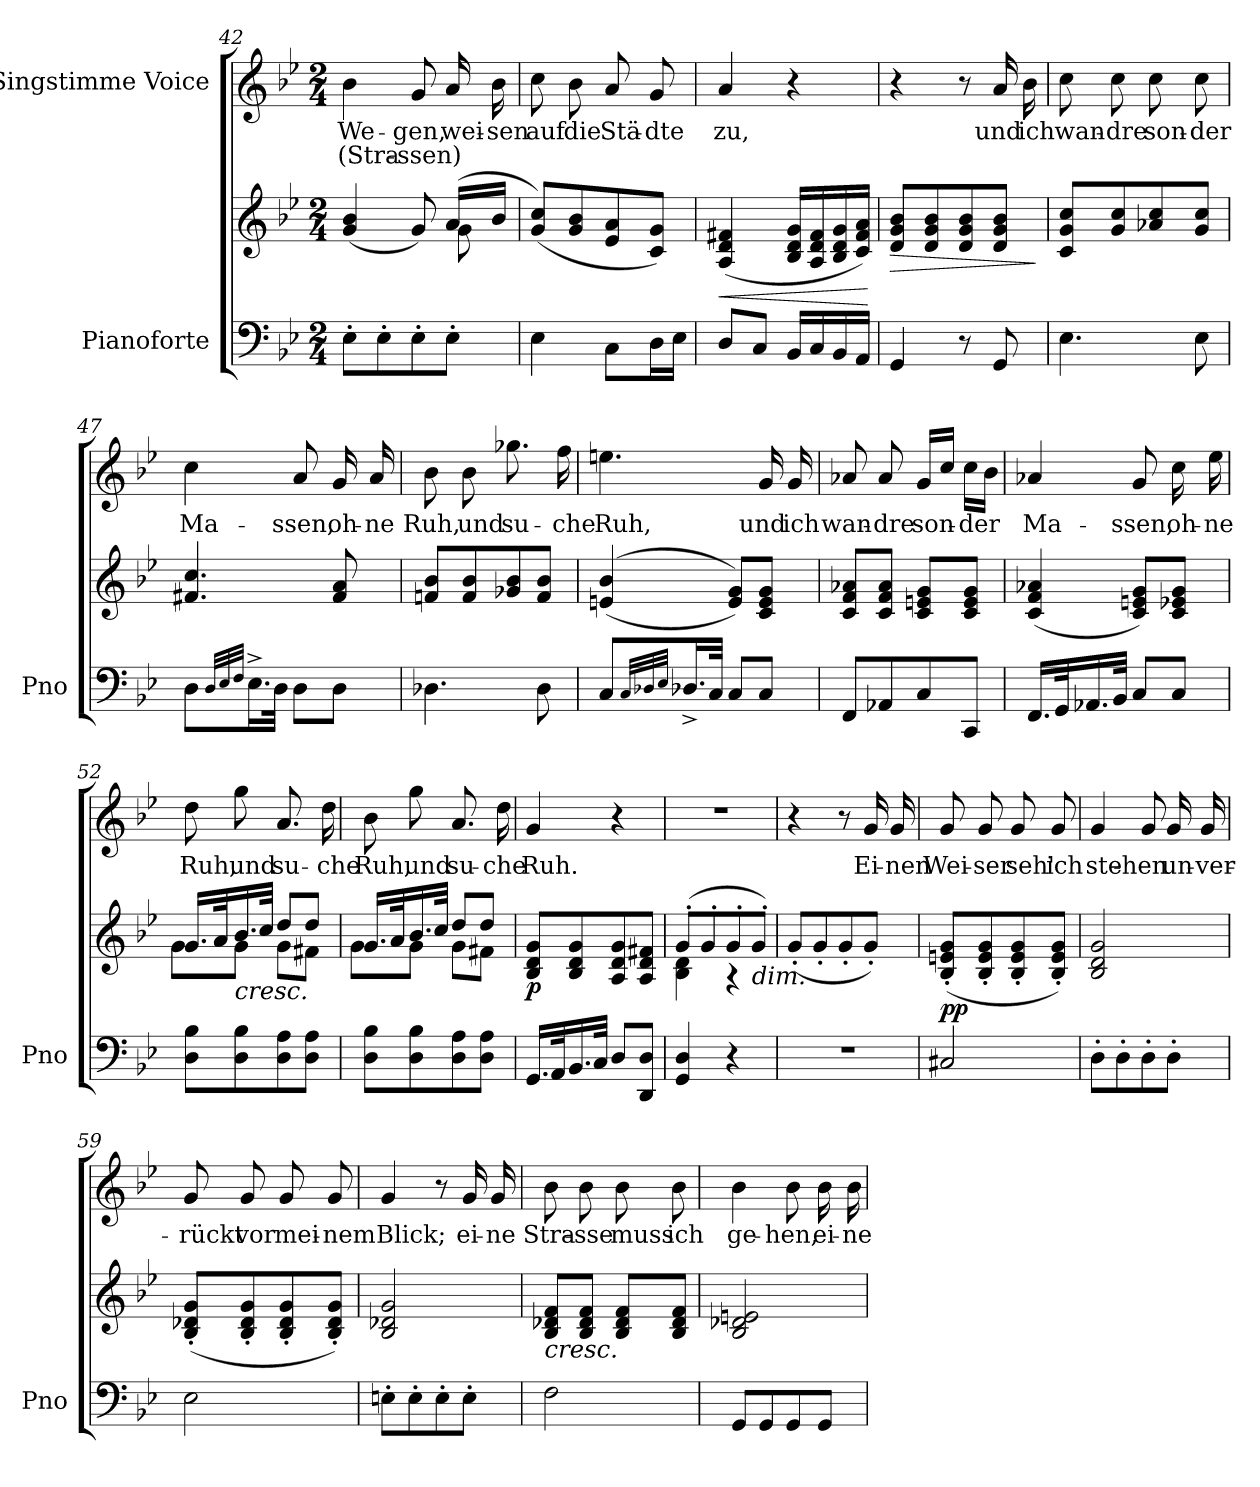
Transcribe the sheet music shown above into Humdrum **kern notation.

**kern	**kern	**dynam	**kern	**text	**text
*part2	*part2	*part2	*part1	*part1	*part1
*staff3	*staff2	*staff2/3	*staff1	*staff1	*staff1
*I"Pianoforte	*	*	*I"Singstimme Voice	*	*
*I'Pno	*	*	*	*	*
*clefF4	*clefG2	*	*clefG2	*	*
*k[b-e-]	*k[b-e-]	*	*k[b-e-]	*	*
*M2/4	*M2/4	*	*M2/4	*	*
=42	=42	=42	=42	=42	=42
*	*^	*	*	*	*
!	!	!	!	!	!LO:LY:b	!LO:LY:b
8E-'\L	(<4g/ 4b-/	4.ryy	.	4b-\	We-	(Stra-
8E-'\	.	.	.	.	.	.
!	!	!	!	!	!LO:LY:b	!LO:LY:b
8E-'\	8g/)	.	.	8g/	-gen,	-ssen)
!	!	!	!	!	!LO:LY:b	!
8E-'\J	(>16a/LL	8g\	.	16a/	wei-	.
!	!	!	!	!	!LO:LY:b	!
.	16b-/JJ	.	.	16b-\	-sen	.
*	*v	*v	*	*	*	*
=43	=43	=43	=43	=43	=43
!	!	!	!	!LO:LY:b	!
4E-\	(<8g/ 8cc/L)	.	8cc\	auf	.
!	!	!	!	!LO:LY:b	!
.	8g/ 8b-/	.	8b-\	die	.
!	!	!	!	!LO:LY:b	!
8C\L	8e-/ 8a/	.	8a/	Stä-	.
!	!	!	!	!LO:LY:b	!
16D\L	8c/ 8g/J)	.	8g/	-dte	.
16E-\JJ	.	.	.	.	.
=44	=44	=44	=44	=44	=44
!	!	!LO:HP:b	!	!LO:LY:b	!
8D/L	(<4A/ 4d/ 4f#X/	<	4a/	zu,	.
8C/J	.	.	.	.	.
16BB-/LL	16B-/ 16d/ 16g/LL	.	4r	.	.
16C/	16A/ 16d/ 16f#/	.	.	.	.
16BB-/	16B-/ 16d/ 16g/	.	.	.	.
16AA/JJ	16c/ 16f#/ 16a/JJ)	.	.	.	.
.	.	[	.	.	.
=45	=45	=45	=45	=45	=45
!	!	!LO:HP:b	!	!	!
4GG/	8d/ 8g/ 8b-/L	>	4r	.	.
.	8d/ 8g/ 8b-/	.	.	.	.
8r	8d/ 8g/ 8b-/	.	8r	.	.
!	!	!	!	!LO:LY:b	!
8GG/	8d/ 8g/ 8b-/J	.	16a/	und	.
!	!	!	!	!LO:LY:b	!
.	.	.	16b-\	ich	.
.	.	]	.	.	.
=46	=46	=46	=46	=46	=46
!	!	!	!	!LO:LY:b	!
4.E-\	8c/ 8g/ 8cc/L	.	8cc\	wan-	.
!	!	!	!	!LO:LY:b	!
.	8g/ 8cc/	.	8cc\	-dre	.
!	!	!	!	!LO:LY:b	!
.	8a-X/ 8cc/	.	8cc\	son-	.
!	!	!	!	!LO:LY:b	!
8E-\	8g/ 8cc/J	.	8cc\	-der	.
!!LO:LB:g=z
=47	=47	=47	=47	=47	=47
!	!	!	!	!LO:LY:b	!
8D\L	4.f#X/ 4.cc/	.	4cc\	Ma-	.
32qD/LLL	.	.	.	.	.
32qE-/	.	.	.	.	.
32qF/JJJ	.	.	.	.	.
16.E-^\L	.	.	.	.	.
32D\JJk	.	.	.	.	.
!	!	!	!	!LO:LY:b	!
8D\L	.	.	8a/	-ssen,	.
!	!	!	!	!LO:LY:b	!
8D\J	8f#/ 8a/	.	16g/	oh-	.
!	!	!	!	!LO:LY:b	!
.	.	.	16a/	-ne	.
=48	=48	=48	=48	=48	=48
!	!	!	!	!LO:LY:b	!
4.D-X\	8fn/ 8b-/L	.	8b-\	Ruh,	.
!	!	!	!	!LO:LY:b	!
.	8f/ 8b-/	.	8b-\	und	.
!	!	!	!	!LO:LY:b	!
.	8g-X/ 8b-/	.	8.gg-X\	su-	.
8D-\	8f/ 8b-/J	.	.	.	.
!	!	!	!	!LO:LY:b	!
.	.	.	16ff\	-che	.
=49	=49	=49	=49	=49	=49
!	!	!	!	!LO:LY:b	!
8C/L	(>(<4en/ 4b-/	.	4.een\	Ruh,	.
32qC/LLL	.	.	.	.	.
32qD-X/	.	.	.	.	.
32qE-/JJJ	.	.	.	.	.
16.D-^/L	.	.	.	.	.
32C/JJk	.	.	.	.	.
8C/L	8e/ 8g/L))	.	.	.	.
!	!	!	!	!LO:LY:b	!
8C/J	8c/ 8e/ 8g/J	.	16g/	und	.
!	!	!	!	!LO:LY:b	!
.	.	.	16g/	ich	.
=50	=50	=50	=50	=50	=50
!	!	!	!	!LO:LY:b	!
8FF/L	8c/ 8f/ 8a-X/L	.	8a-X/	wan-	.
!	!	!	!	!LO:LY:b	!
8AA-X/	8c/ 8f/ 8a-/J	.	8a-/	-dre	.
!	!	!	!	!LO:LY:b	!
8C/	8c/ 8en/ 8g/L	.	16g/LL	son-	.
.	.	.	16cc/JJ	.	.
!	!	!	!	!LO:LY:b	!
8CC/J	8c/ 8e/ 8g/J	.	16cc\LL	-der	.
.	.	.	16b-\JJ	.	.
=51	=51	=51	=51	=51	=51
!	!	!	!	!LO:LY:b	!
16.FF/LL	(>4c/ 4f/ 4a-X/	.	4a-X/	Ma-	.
32GG/K	.	.	.	.	.
16.AA-X/	.	.	.	.	.
32BB-/JJk	.	.	.	.	.
!	!	!	!	!LO:LY:b	!
8C/L	8c/ 8en/ 8g/L)	.	8g/	-ssen,	.
!	!	!	!	!LO:LY:b	!
8C/J	8c/ 8e-X/ 8g/J	.	16cc\	oh-	.
!	!	!	!	!LO:LY:b	!
.	.	.	16ee-\	-ne	.
!!LO:LB:g=z
=52	=52	=52	=52	=52	=52
*	*^	*	*	*	*
!	!	!	!	!	!LO:LY:b	!
8D\ 8B-\L	16.g/LL	8g\L	.	8dd\	Ruh,	.
.	32a/K	.	.	.	.	.
!	!LO:TX:b:i:t=cresc.	!	!	!	!	!
!	!	!	!	!	!LO:LY:b	!
8D\ 8B-\	16.b-/	8g\J	.	8gg\	und	.
.	32cc/JJk	.	.	.	.	.
!	!	!	!	!	!LO:LY:b	!
8D\ 8A\	8dd/L	8g\L	.	8.a/	su-	.
8D\ 8A\J	8dd/J	8f#X\J	.	.	.	.
!	!	!	!	!	!LO:LY:b	!
.	.	.	.	16dd\	-che	.
=53	=53	=53	=53	=53	=53	=53
!	!	!	!	!	!LO:LY:b	!
8D\ 8B-\L	16.g/LL	8g\L	.	8b-\	Ruh,	.
.	32a/K	.	.	.	.	.
!	!	!	!	!	!LO:LY:b	!
8D\ 8B-\	16.b-/	8g\J	.	8gg\	und	.
.	32cc/JJk	.	.	.	.	.
!	!	!	!	!	!LO:LY:b	!
8D\ 8A\	8dd/L	8g\L	.	8.a/	su-	.
8D\ 8A\J	8dd/J	8f#X\J	.	.	.	.
!	!	!	!	!	!LO:LY:b	!
.	.	.	.	16dd\	-che	.
*	*v	*v	*	*	*	*
=54	=54	=54	=54	=54	=54
!	!	!LO:DY:b	!	!LO:LY:b	!
16.GG/LL	8B-/ 8d/ 8g/L	p	4g/	Ruh.	.
32AA/K	.	.	.	.	.
16.BB-/	8B-/ 8d/ 8g/	.	.	.	.
32C/JJk	.	.	.	.	.
8D/L	8A/ 8d/ 8g/	.	4r	.	.
8DD/ 8D/J	8A/ 8d/ 8f#X/J	.	.	.	.
!!LO:PB:g=z
=55	=55	=55	=55	=55	=55
*	*^	*	*	*	*
4GG/ 4D/	(>8g'/L	4B-\ 4d\	.	2r	.	.
.	8g'/	.	.	.	.	.
4r	8g'/	4r	.	.	.	.
!	!LO:TX:b:i:t=dim.	!	!	!	!	!
.	8g'/J)	.	.	.	.	.
*	*v	*v	*	*	*	*
=56	=56	=56	=56	=56	=56
2r	(>8g'/L	.	4r	.	.
.	8g'/	.	.	.	.
.	8g'/	.	8r	.	.
!	!	!	!	!LO:LY:b	!
.	8g'/J)	.	16g/	Ei-	.
!	!	!	!	!LO:LY:b	!
.	.	.	16g/	-nen	.
=57	=57	=57	=57	=57	=57
!	!	!LO:DY:b	!	!LO:LY:b	!
2C#X/	(<8B-/' 8en/' 8g/'L	pp	8g/	Wei-	.
!	!	!	!	!LO:LY:b	!
.	8B-/' 8e/' 8g/'	.	8g/	-ser	.
!	!	!	!	!LO:LY:b	!
.	8B-/' 8e/' 8g/'	.	8g/	seh'	.
!	!	!	!	!LO:LY:b	!
.	8B-/' 8e/' 8g/'J)	.	8g/	ich	.
=58	=58	=58	=58	=58	=58
!	!	!	!	!LO:LY:b	!
8D'\L	2B-/ 2d/ 2g/	.	4g/	ste-	.
8D'\	.	.	.	.	.
!	!	!	!	!LO:LY:b	!
8D'\	.	.	8g/	-hen	.
!	!	!	!	!LO:LY:b	!
8D'\J	.	.	16g/	un-	.
!	!	!	!	!LO:LY:b	!
.	.	.	16g/	-ver-	.
=59	=59	=59	=59	=59	=59
!	!	!	!	!LO:LY:b	!
2E-\	(<8B-/' 8d-X/' 8g/'L	.	8g/	-rückt	.
!	!	!	!	!LO:LY:b	!
.	8B-/' 8d-/' 8g/'	.	8g/	vor	.
!	!	!	!	!LO:LY:b	!
.	8B-/' 8d-/' 8g/'	.	8g/	mei-	.
!	!	!	!	!LO:LY:b	!
.	8B-/' 8d-/' 8g/'J)	.	8g/	-nem	.
!!LO:LB:g=z
=60	=60	=60	=60	=60	=60
!	!	!	!	!LO:LY:b	!
8En'\L	2B-/ 2d-X/ 2g/	.	4g/	Blick;	.
8E'\	.	.	.	.	.
8E'\	.	.	8r	.	.
!	!	!	!	!LO:LY:b	!
8E'\J	.	.	16g/	ei-	.
!	!	!	!	!LO:LY:b	!
.	.	.	16g/	-ne	.
=61	=61	=61	=61	=61	=61
!	!LO:TX:b:i:t=cresc.	!	!	!	!
!	!	!	!	!LO:LY:b	!
2F\	8B-/ 8d-X/ 8f/L	.	8b-\	Stra-	.
!	!	!	!	!LO:LY:b	!
.	8B-/ 8d-/ 8f/J	.	8b-\	-sse	.
!	!	!	!	!LO:LY:b	!
.	8B-/ 8d-/ 8f/L	.	8b-\	muss	.
!	!	!	!	!LO:LY:b	!
.	8B-/ 8d-/ 8f/J	.	8b-\	ich	.
=62	=62	=62	=62	=62	=62
!	!	!	!	!LO:LY:b	!
8GG/L	2B-/ 2d-X/ 2en/	.	4b-\	ge-	.
8GG/	.	.	.	.	.
!	!	!	!	!LO:LY:b	!
8GG/	.	.	8b-\	-hen,	.
!	!	!	!	!LO:LY:b	!
8GG/J	.	.	16b-\	ei-	.
!	!	!	!	!LO:LY:b	!
.	.	.	16b-\	-ne	.
=	=	=	=	=	=
*-	*-	*-	*-	*-	*-
